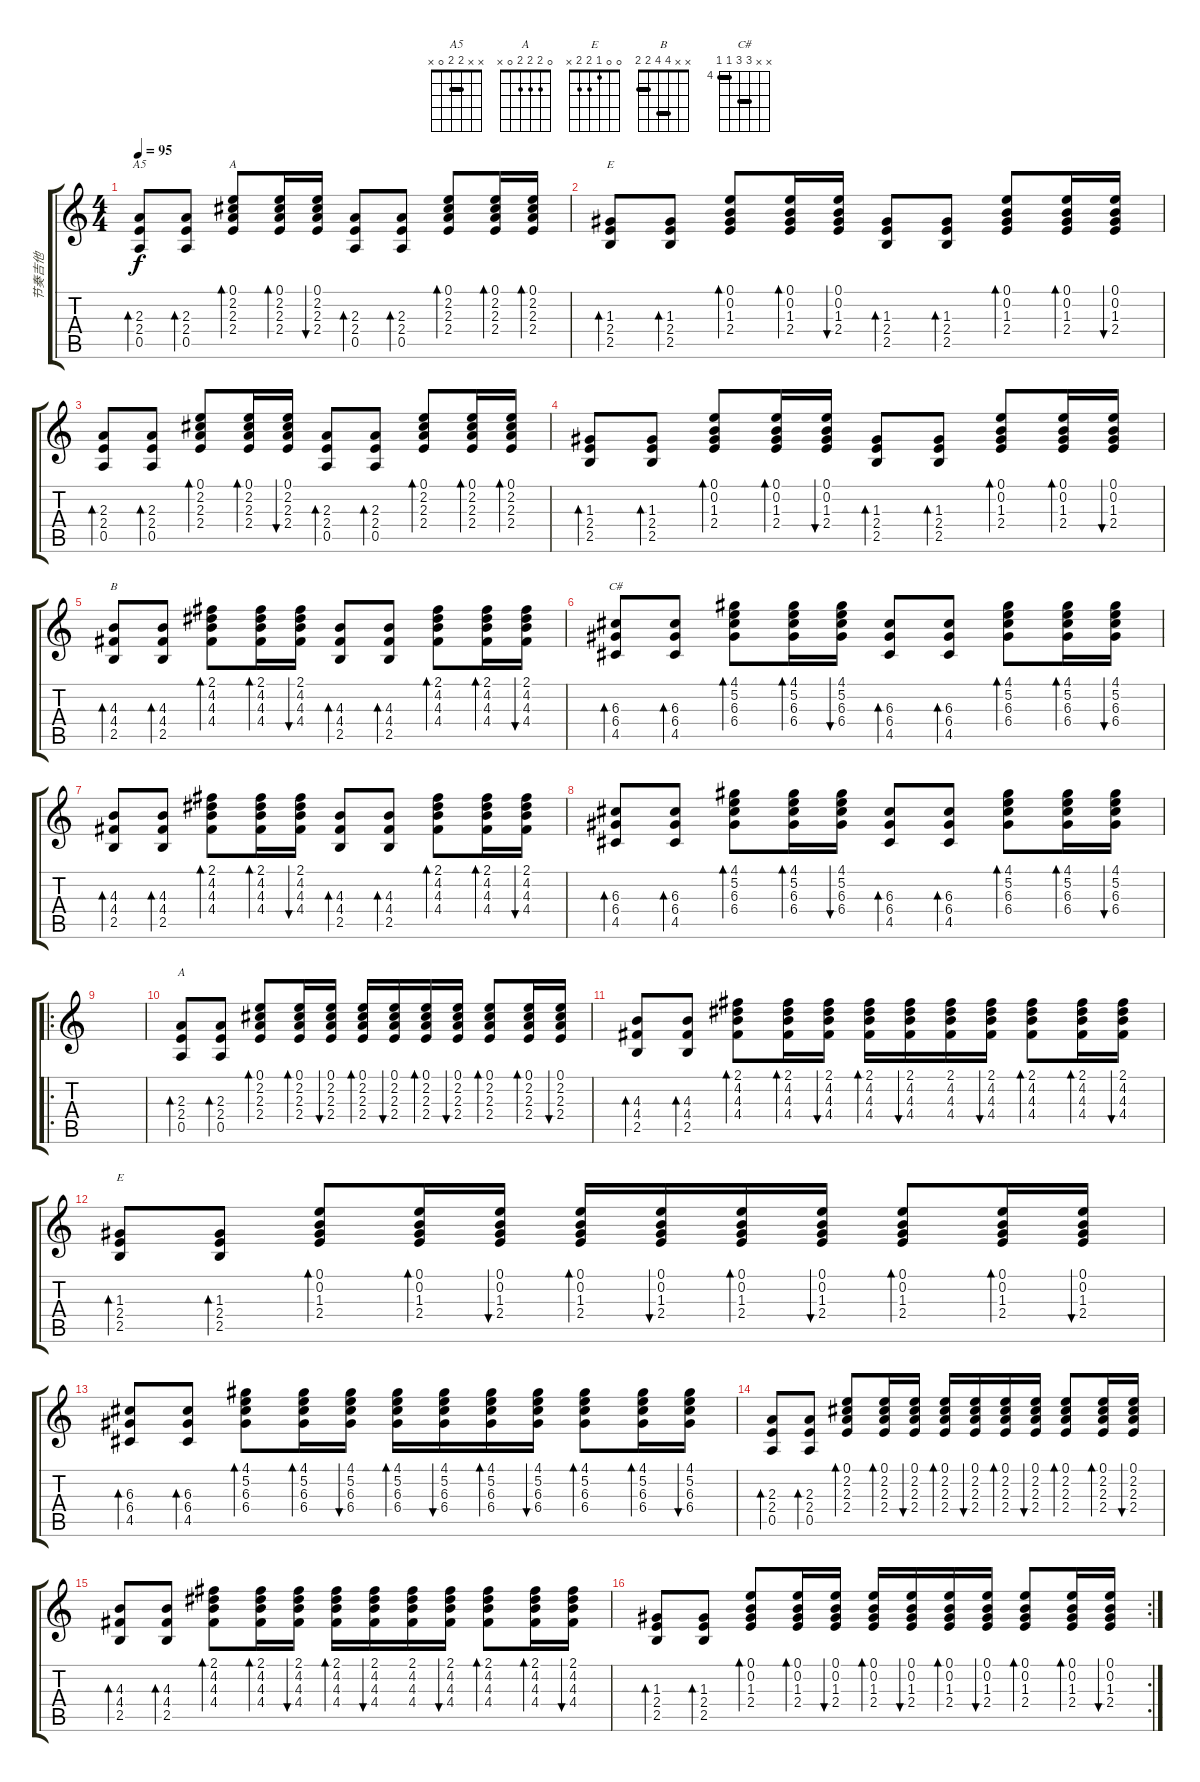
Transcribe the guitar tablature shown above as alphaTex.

\track ("节奏吉他" "节奏吉他") {instrument acousticguitarsteel}
\staff {score tabs}
\tuning (E4 B3 G3 D3 A2 E2) {hide}
\chord ("A5" x x 2 2 0 x) {barre 2}
\chord ("A" 0 2 2 2 x x)
\chord ("E" x x 1 2 2 0)
\chord ("B" x x 4 4 2 2) {barre (2 4)}
\chord ("C#" x x 6 6 4 4) {firstfret 4 barre (4 6)}
\chord ("A" 0 2 2 2 0 x)
\chord ("E" 0 0 1 2 2 x)
\ts (4 4)
\tempo 95
\clef g2
\ks c
(2.3 2.4 0.5).8{bd 60 ch "A5" dy f} (2.3 2.4 0.5).8{bd 60} (0.1 2.2 2.3 2.4).8{bd 60 ch "A"} (0.1 2.2 2.3 2.4).16{bd 60} (0.1 2.2 2.3 2.4).16{bu 60} (2.3 2.4 0.5).8{bd 60} (2.3 2.4 0.5).8{bd 60} (0.1 2.2 2.3 2.4).8{bd 60} (0.1 2.2 2.3 2.4).16{bd 60} (0.1 2.2 2.3 2.4).16{bd 60} |
(1.3 2.4 2.5).8{bd 60 ch "E" volume 14 balance 8} (1.3 2.4 2.5).8{bd 60} (0.1 0.2 1.3 2.4).8{bd 60} (0.1 0.2 1.3 2.4).16{bd 60} (0.1 0.2 1.3 2.4).16{bu 60} (1.3 2.4 2.5).8{bd 60} (1.3 2.4 2.5).8{bd 60} (0.1 0.2 1.3 2.4).8{bd 60} (0.1 0.2 1.3 2.4).16{bd 60} (0.1 0.2 1.3 2.4).16{bu 60} |
(2.3 2.4 0.5).8{bd 60} (2.3 2.4 0.5).8{bd 60} (0.1 2.2 2.3 2.4).8{bd 60} (0.1 2.2 2.3 2.4).16{bd 60} (0.1 2.2 2.3 2.4).16{bu 60} (2.3 2.4 0.5).8{bd 60} (2.3 2.4 0.5).8{bd 60} (0.1 2.2 2.3 2.4).8{bd 60} (0.1 2.2 2.3 2.4).16{bd 60} (0.1 2.2 2.3 2.4).16{bd 60} |
(1.3 2.4 2.5).8{bd 60 volume 14 balance 8} (1.3 2.4 2.5).8{bd 60} (0.1 0.2 1.3 2.4).8{bd 60} (0.1 0.2 1.3 2.4).16{bd 60} (0.1 0.2 1.3 2.4).16{bu 60} (1.3 2.4 2.5).8{bd 60} (1.3 2.4 2.5).8{bd 60} (0.1 0.2 1.3 2.4).8{bd 60} (0.1 0.2 1.3 2.4).16{bd 60} (0.1 0.2 1.3 2.4).16{bu 60} |
(4.3 4.4 2.5).8{bd 60 ch "B"} (4.3 4.4 2.5).8{bd 60} (2.1 4.2 4.3 4.4).8{bd 60} (2.1 4.2 4.3 4.4).16{bd 60} (2.1 4.2 4.3 4.4).16{bu 60} (4.3 4.4 2.5).8{bd 60} (4.3 4.4 2.5).8{bd 60} (2.1 4.2 4.3 4.4).8{bd 60} (2.1 4.2 4.3 4.4).16{bd 60} (2.1 4.2 4.3 4.4).16{bu 60} |
(6.3 6.4 4.5).8{bd 60 ch "C#"} (6.3 6.4 4.5).8{bd 60} (4.1 5.2 6.3 6.4).8{bd 60} (4.1 5.2 6.3 6.4).16{bd 60} (4.1 5.2 6.3 6.4).16{bu 60} (6.3 6.4 4.5).8{bd 60} (6.3 6.4 4.5).8{bd 60} (4.1 5.2 6.3 6.4).8{bd 60} (4.1 5.2 6.3 6.4).16{bd 60} (4.1 5.2 6.3 6.4).16{bu 60} |
(4.3 4.4 2.5).8{bd 60} (4.3 4.4 2.5).8{bd 60} (2.1 4.2 4.3 4.4).8{bd 60} (2.1 4.2 4.3 4.4).16{bd 60} (2.1 4.2 4.3 4.4).16{bu 60} (4.3 4.4 2.5).8{bd 60} (4.3 4.4 2.5).8{bd 60} (2.1 4.2 4.3 4.4).8{bd 60} (2.1 4.2 4.3 4.4).16{bd 60} (2.1 4.2 4.3 4.4).16{bu 60} |
(6.3 6.4 4.5).8{bd 60} (6.3 6.4 4.5).8{bd 60} (4.1 5.2 6.3 6.4).8{bd 60} (4.1 5.2 6.3 6.4).16{bd 60} (4.1 5.2 6.3 6.4).16{bu 60} (6.3 6.4 4.5).8{bd 60} (6.3 6.4 4.5).8{bd 60} (4.1 5.2 6.3 6.4).8{bd 60} (4.1 5.2 6.3 6.4).16{bd 60} (4.1 5.2 6.3 6.4).16{bu 60} |
\ro
|
(2.3 2.4 0.5).8{bd 60 ch "A"} (2.3 2.4 0.5).8{bd 60} (0.1 2.2 2.3 2.4).8{bd 60} (0.1 2.2 2.3 2.4).16{bd 60} (0.1 2.2 2.3 2.4).16{bu 60} (0.1 2.2 2.3 2.4).16{bd 60} (0.1 2.2 2.3 2.4).16{bu 60} (0.1 2.2 2.3 2.4).16{bd 60} (0.1 2.2 2.3 2.4).16{bu 60} (0.1 2.2 2.3 2.4).8{bd 60} (0.1 2.2 2.3 2.4).16{bd 60} (0.1 2.2 2.3 2.4).16{bu 60} |
(4.3 4.4 2.5).8{bd 60} (4.3 4.4 2.5).8{bd 60} (2.1 4.2 4.3 4.4).8{bd 60} (2.1 4.2 4.3 4.4).16{bd 60} (2.1 4.2 4.3 4.4).16{bu 60} (2.1 4.2 4.3 4.4).16{bd 60} (2.1 4.2 4.3 4.4).16{bu 60} (2.1 4.2 4.3 4.4).16 (2.1 4.2 4.3 4.4).16{bu 60} (2.1 4.2 4.3 4.4).8{bd 60} (2.1 4.2 4.3 4.4).16{bd 60} (2.1 4.2 4.3 4.4).16{bu 60} |
(1.3 2.4 2.5).8{bd 60 ch "E"} (1.3 2.4 2.5).8{bd 60} (0.1 0.2 1.3 2.4).8{bd 60} (0.1 0.2 1.3 2.4).16{bd 60} (0.1 0.2 1.3 2.4).16{bu 60} (0.1 0.2 1.3 2.4).16{bd 60} (0.1 0.2 1.3 2.4).16{bu 60} (0.1 0.2 1.3 2.4).16{bd 60} (0.1 0.2 1.3 2.4).16{bu 60} (0.1 0.2 1.3 2.4).8{bd 60} (0.1 0.2 1.3 2.4).16{bd 60} (0.1 0.2 1.3 2.4).16{bu 60} |
(6.3 6.4 4.5).8{bd 60} (6.3 6.4 4.5).8{bd 60} (4.1 5.2 6.3 6.4).8{bd 60} (4.1 5.2 6.3 6.4).16{bd 60} (4.1 5.2 6.3 6.4).16{bu 60} (4.1 5.2 6.3 6.4).16{bd 60} (4.1 5.2 6.3 6.4).16{bu 60} (4.1 5.2 6.3 6.4).16{bd 60} (4.1 5.2 6.3 6.4).16{bu 60} (4.1 5.2 6.3 6.4).8{bd 60} (4.1 5.2 6.3 6.4).16{bd 60} (4.1 5.2 6.3 6.4).16{bu 60} |
(2.3 2.4 0.5).8{bd 60} (2.3 2.4 0.5).8{bd 60} (0.1 2.2 2.3 2.4).8{bd 60} (0.1 2.2 2.3 2.4).16{bd 60} (0.1 2.2 2.3 2.4).16{bu 60} (0.1 2.2 2.3 2.4).16{bd 60} (0.1 2.2 2.3 2.4).16{bu 60} (0.1 2.2 2.3 2.4).16{bd 60} (0.1 2.2 2.3 2.4).16{bu 60} (0.1 2.2 2.3 2.4).8{bd 60} (0.1 2.2 2.3 2.4).16{bd 60} (0.1 2.2 2.3 2.4).16{bu 60} |
(4.3 4.4 2.5).8{bd 60} (4.3 4.4 2.5).8{bd 60} (2.1 4.2 4.3 4.4).8{bd 60} (2.1 4.2 4.3 4.4).16{bd 60} (2.1 4.2 4.3 4.4).16{bu 60} (2.1 4.2 4.3 4.4).16{bd 60} (2.1 4.2 4.3 4.4).16{bu 60} (2.1 4.2 4.3 4.4).16 (2.1 4.2 4.3 4.4).16{bu 60} (2.1 4.2 4.3 4.4).8{bd 60} (2.1 4.2 4.3 4.4).16{bd 60} (2.1 4.2 4.3 4.4).16{bu 60} |
\rc 2
(1.3 2.4 2.5).8{bd 60} (1.3 2.4 2.5).8{bd 60} (0.1 0.2 1.3 2.4).8{bd 60} (0.1 0.2 1.3 2.4).16{bd 60} (0.1 0.2 1.3 2.4).16{bu 60} (0.1 0.2 1.3 2.4).16{bd 60} (0.1 0.2 1.3 2.4).16{bu 60} (0.1 0.2 1.3 2.4).16{bd 60} (0.1 0.2 1.3 2.4).16{bu 60} (0.1 0.2 1.3 2.4).8{bd 60} (0.1 0.2 1.3 2.4).16{bd 60} (0.1 0.2 1.3 2.4).16{bu 60}
